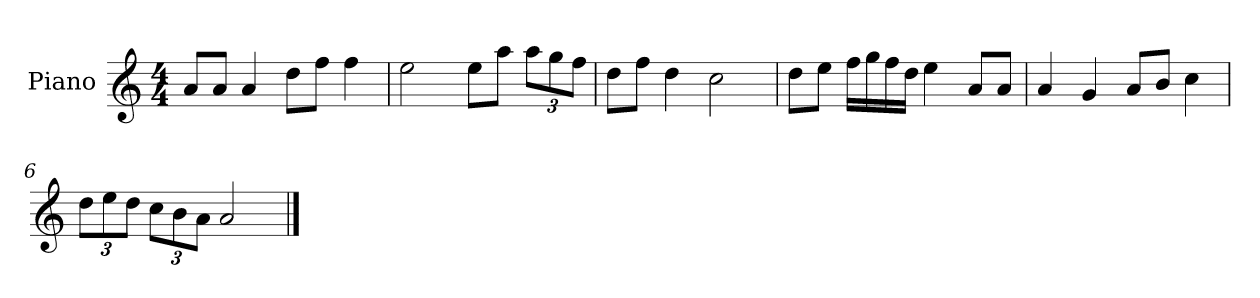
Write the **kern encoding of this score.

**kern
*part1
*staff1
*I"Piano
*I'P-no
*clefG2
*k[]
*M4/4
*MM90
=1
8a/L
8a/J
4a/
8dd\L
8ff\J
4ff\
=2
2ee\
8ee\L
8aa\J
*Xbrackettup
12aa\L
12gg\
12ff\J
=3
8dd\L
8ff\J
4dd\
2cc\
=4
8dd\L
8ee\J
16ff\LL
16gg\
16ff\
16dd\JJ
4ee\
8a/L
8a/J
=5
4a/
4g/
8a/L
8b/J
4cc\
=6
12dd\L
12ee\
12dd\J
12cc\L
12b\
12a\J
2a/
==
*-
